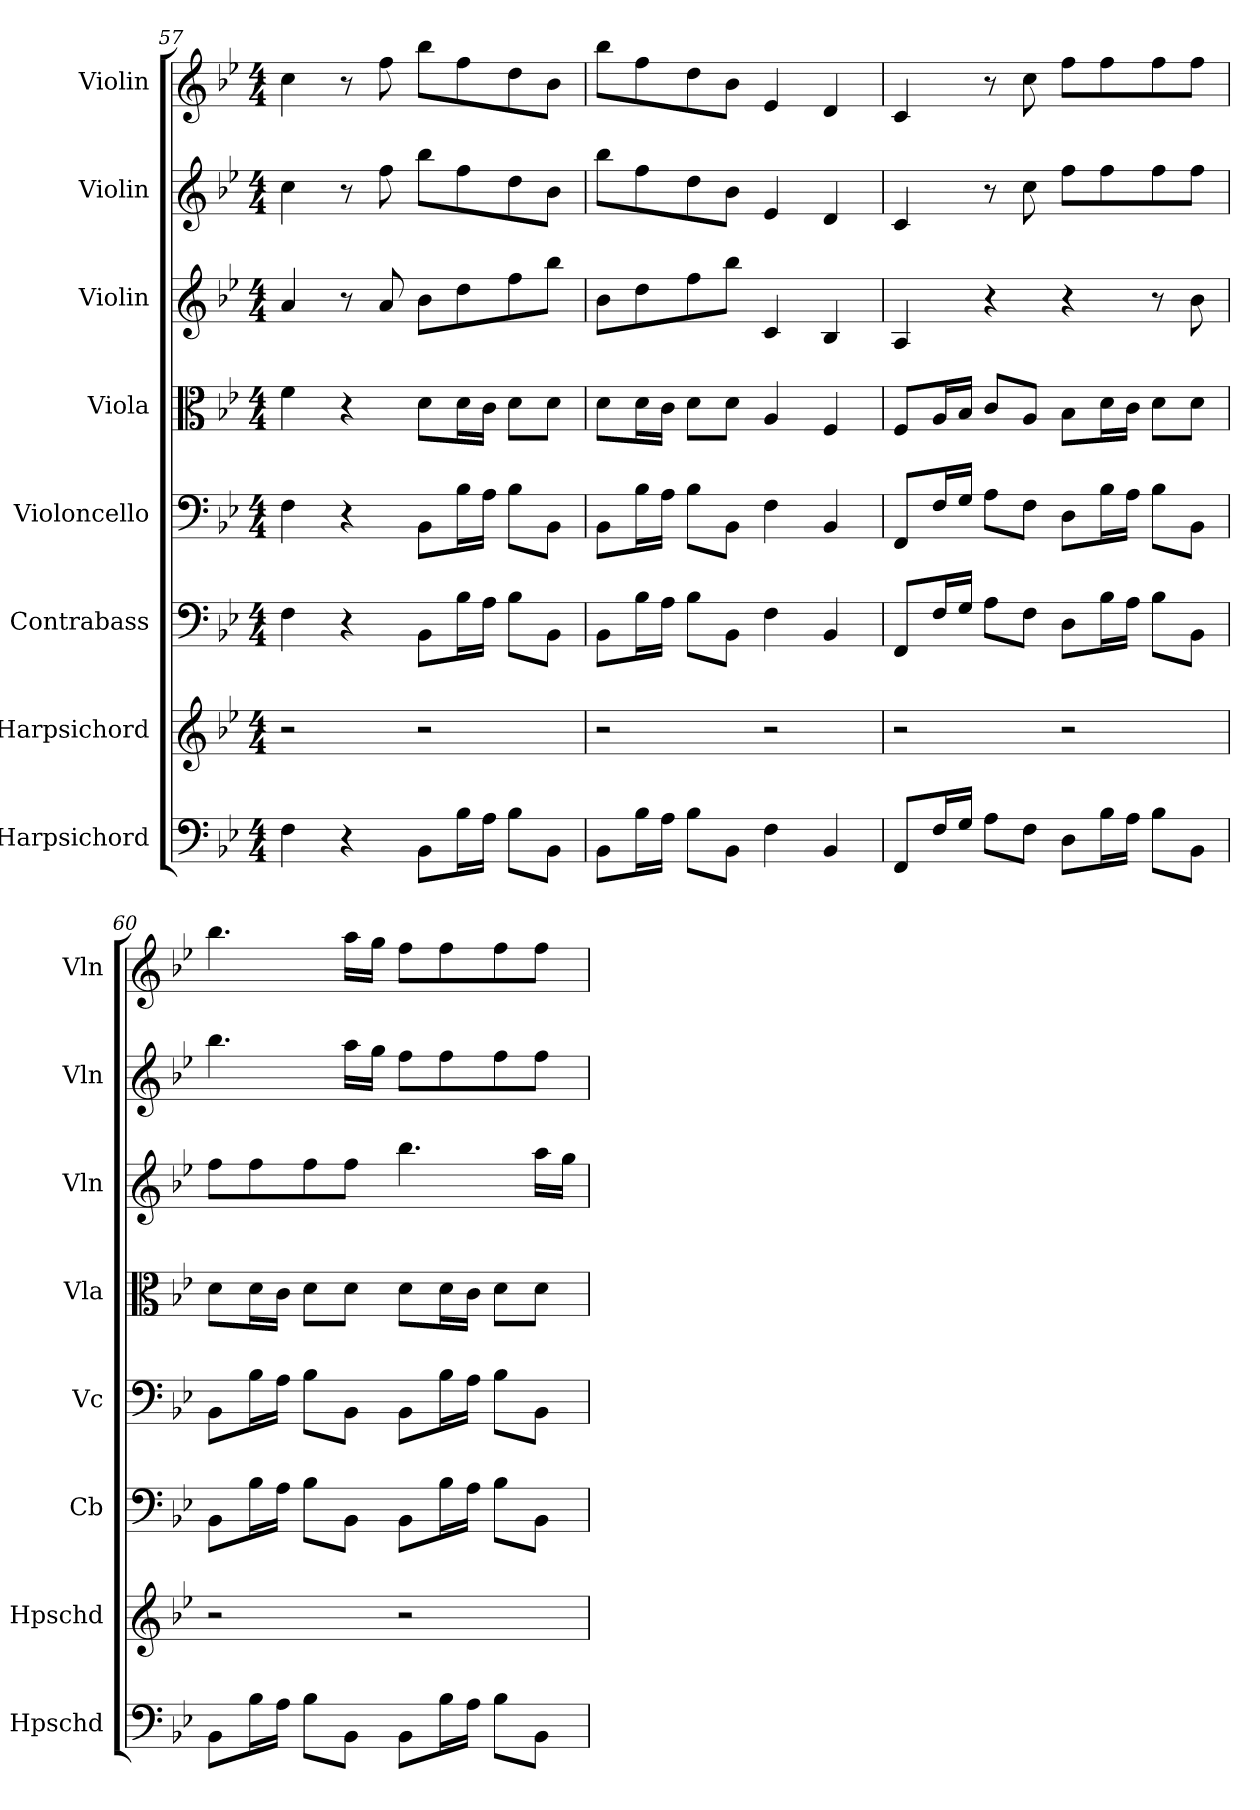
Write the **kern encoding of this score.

**kern	**kern	**kern	**kern	**kern	**kern	**kern	**kern
*part8	*part7	*part6	*part5	*part4	*part3	*part2	*part1
*staff8	*staff7	*staff6	*staff5	*staff4	*staff3	*staff2	*staff1
*I"Harpsichord	*I"Harpsichord	*I"Contrabass	*I"Violoncello	*I"Viola	*I"Violin	*I"Violin	*I"Violin
*I'Hpschd	*I'Hpschd	*I'Cb	*I'Vc	*I'Vla	*I'Vln	*I'Vln	*I'Vln
*clefF4	*clefG2	*clefF4	*clefF4	*clefC3	*clefG2	*clefG2	*clefG2
*k[b-e-]	*k[b-e-]	*k[b-e-]	*k[b-e-]	*k[b-e-]	*k[b-e-]	*k[b-e-]	*k[b-e-]
*M4/4	*M4/4	*M4/4	*M4/4	*M4/4	*M4/4	*M4/4	*M4/4
=57	=57	=57	=57	=57	=57	=57	=57
4F\	2r	4F\	4F\	4f\	4a/	4cc\	4cc\
4r	.	4r	4r	4r	8r	8r	8r
.	.	.	.	.	8a/	8ff\	8ff\
8BB-\L	2r	8BB-\L	8BB-\L	8d\L	8b-\L	8bb-\L	8bb-\L
16B-\L	.	16B-\L	16B-\L	16d\L	8dd\	8ff\	8ff\
16A\JJ	.	16A\JJ	16A\JJ	16c\JJ	.	.	.
8B-\L	.	8B-\L	8B-\L	8d\L	8ff\	8dd\	8dd\
8BB-\J	.	8BB-\J	8BB-\J	8d\J	8bb-\J	8b-\J	8b-\J
=58	=58	=58	=58	=58	=58	=58	=58
8BB-\L	2r	8BB-\L	8BB-\L	8d\L	8b-\L	8bb-\L	8bb-\L
16B-\L	.	16B-\L	16B-\L	16d\L	8dd\	8ff\	8ff\
16A\JJ	.	16A\JJ	16A\JJ	16c\JJ	.	.	.
8B-\L	.	8B-\L	8B-\L	8d\L	8ff\	8dd\	8dd\
8BB-\J	.	8BB-\J	8BB-\J	8d\J	8bb-\J	8b-\J	8b-\J
4F\	2r	4F\	4F\	4A/	4c/	4e-/	4e-/
4BB-/	.	4BB-/	4BB-/	4F/	4B-/	4d/	4d/
=59	=59	=59	=59	=59	=59	=59	=59
8FF/L	2r	8FF/L	8FF/L	8F/L	4A/	4c/	4c/
16F/L	.	16F/L	16F/L	16A/L	.	.	.
16G/JJ	.	16G/JJ	16G/JJ	16B-/JJ	.	.	.
8A\L	.	8A\L	8A\L	8c/L	4r	8r	8r
8F\J	.	8F\J	8F\J	8A/J	.	8cc\	8cc\
8D\L	2r	8D\L	8D\L	8B-\L	4r	8ff\L	8ff\L
16B-\L	.	16B-\L	16B-\L	16d\L	.	8ff\	8ff\
16A\JJ	.	16A\JJ	16A\JJ	16c\JJ	.	.	.
8B-\L	.	8B-\L	8B-\L	8d\L	8r	8ff\	8ff\
8BB-\J	.	8BB-\J	8BB-\J	8d\J	8b-\	8ff\J	8ff\J
=60	=60	=60	=60	=60	=60	=60	=60
8BB-\L	2r	8BB-\L	8BB-\L	8d\L	8ff\L	4.bb-\	4.bb-\
16B-\L	.	16B-\L	16B-\L	16d\L	8ff\	.	.
16A\JJ	.	16A\JJ	16A\JJ	16c\JJ	.	.	.
8B-\L	.	8B-\L	8B-\L	8d\L	8ff\	.	.
8BB-\J	.	8BB-\J	8BB-\J	8d\J	8ff\J	16aa\LL	16aa\LL
.	.	.	.	.	.	16gg\JJ	16gg\JJ
8BB-\L	2r	8BB-\L	8BB-\L	8d\L	4.bb-\	8ff\L	8ff\L
16B-\L	.	16B-\L	16B-\L	16d\L	.	8ff\	8ff\
16A\JJ	.	16A\JJ	16A\JJ	16c\JJ	.	.	.
8B-\L	.	8B-\L	8B-\L	8d\L	.	8ff\	8ff\
8BB-\J	.	8BB-\J	8BB-\J	8d\J	16aa\LL	8ff\J	8ff\J
.	.	.	.	.	16gg\JJ	.	.
=	=	=	=	=	=	=	=
*-	*-	*-	*-	*-	*-	*-	*-
